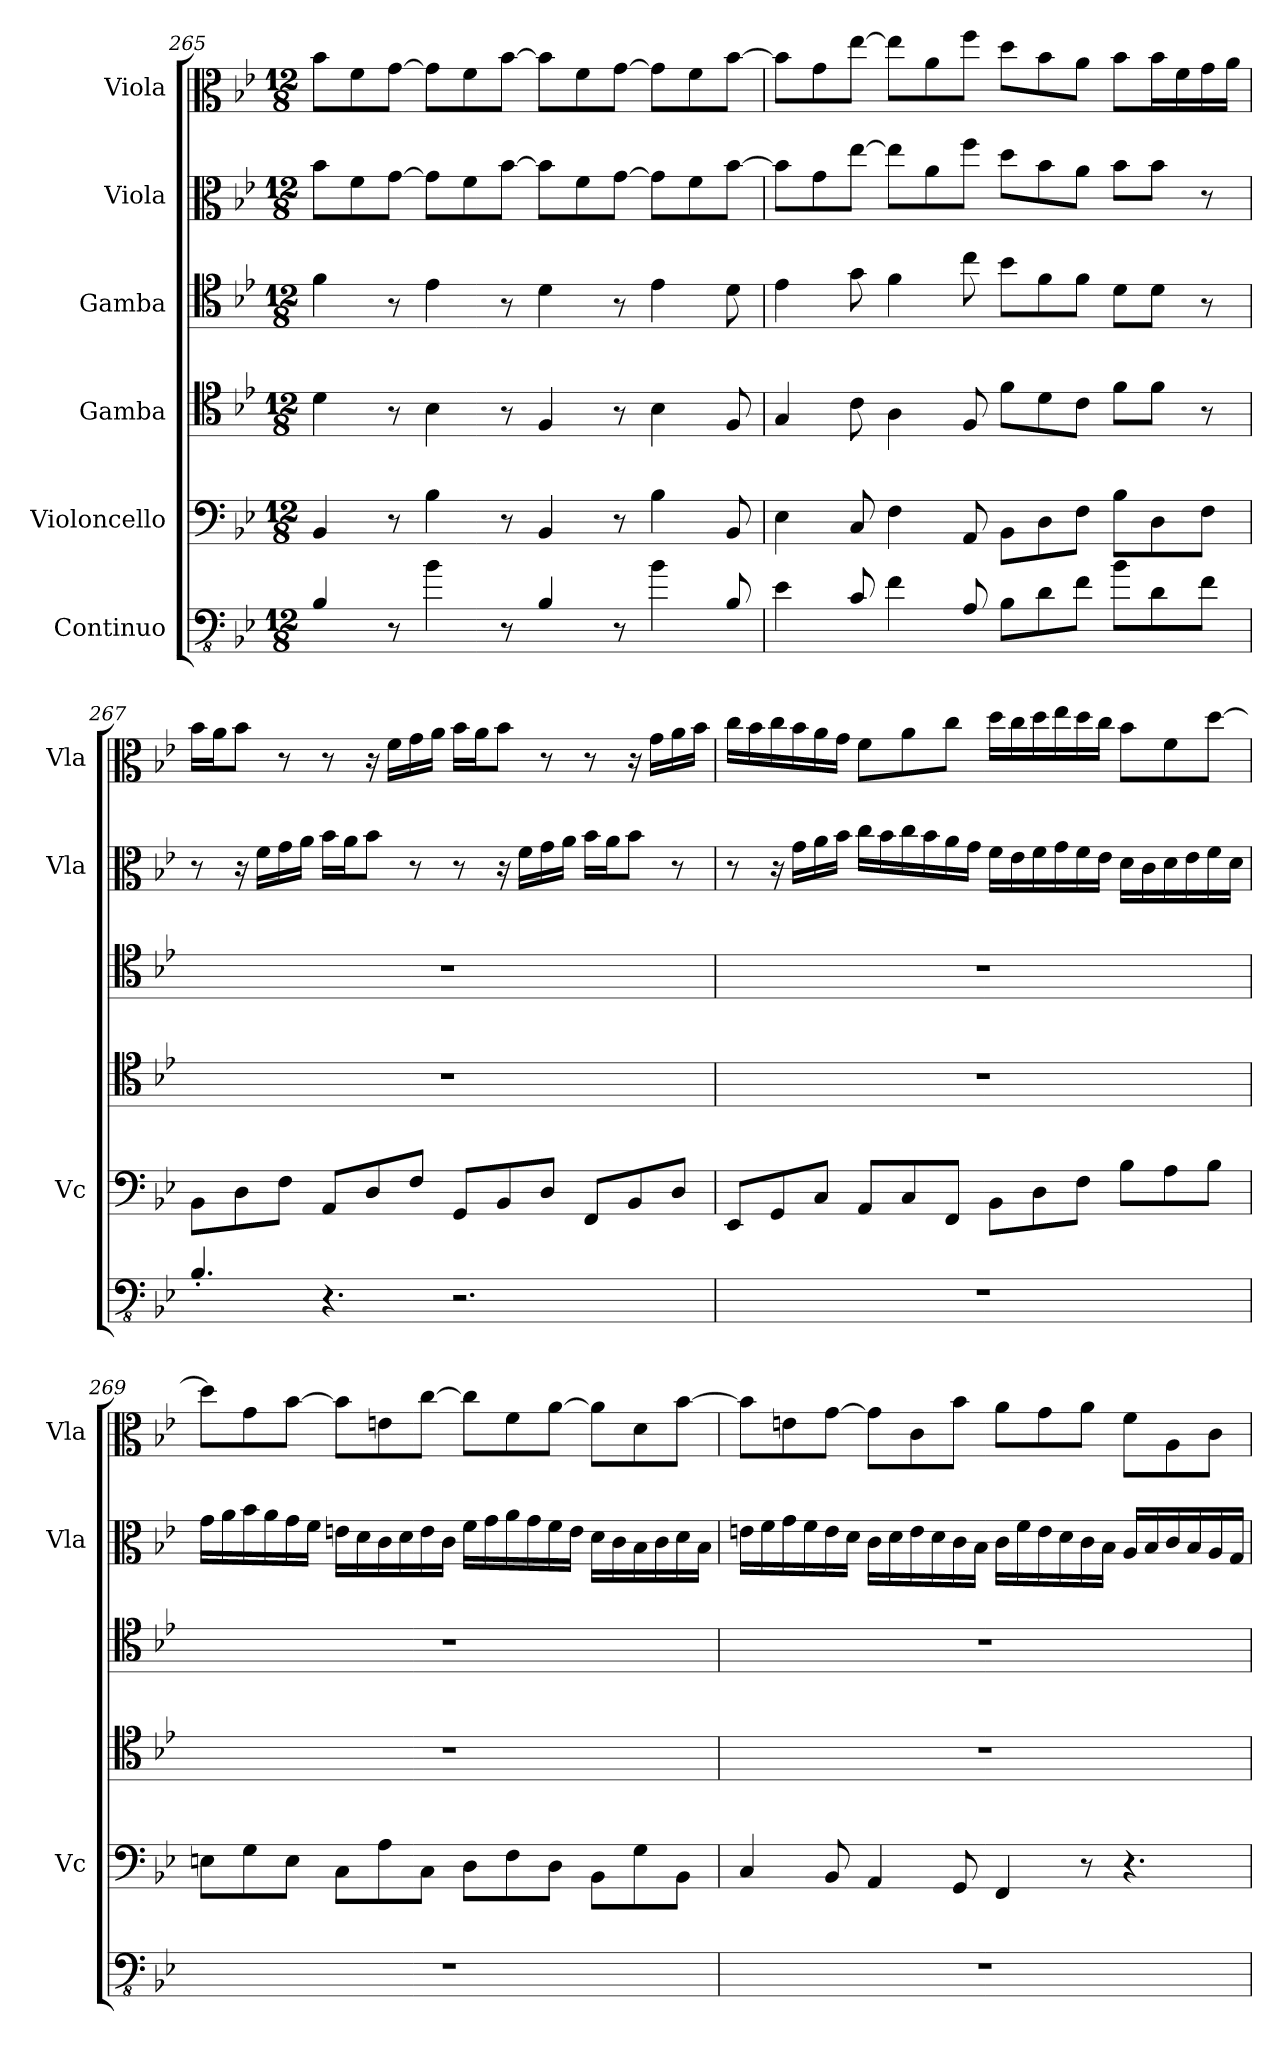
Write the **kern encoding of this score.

**kern	**kern	**kern	**kern	**kern	**kern
*part6	*part5	*part4	*part3	*part2	*part1
*staff6	*staff5	*staff4	*staff3	*staff2	*staff1
*I"Continuo	*I"Violoncello	*I"Gamba	*I"Gamba	*I"Viola	*I"Viola
*	*I'Vc	*	*	*I'Vla	*I'Vla
*clefFv4	*clefF4	*clefC4	*clefC4	*clefC3	*clefC3
*ITrd7c12	*	*	*	*	*
*k[b-e-]	*k[b-e-]	*k[b-e-]	*k[b-e-]	*k[b-e-]	*k[b-e-]
*M12/8	*M12/8	*M12/8	*M12/8	*M12/8	*M12/8
=265	=265	=265	=265	=265	=265
4BBB-/	4BB-/	4d\	4f\	8b-\L	8b-\L
.	.	.	.	8f\	8f\
8r	8r	8r	8r	[8g\J	[8g\J
4BB-\	4B-\	4B-\	4e-\	8g\L]	8g\L]
.	.	.	.	8f\	8f\
8r	8r	8r	8r	[8b-\J	[8b-\J
4BBB-/	4BB-/	4F/	4d\	8b-\L]	8b-\L]
.	.	.	.	8f\	8f\
8r	8r	8r	8r	[8g\J	[8g\J
4BB-\	4B-\	4B-\	4e-\	8g\L]	8g\L]
.	.	.	.	8f\	8f\
8BBB-/	8BB-/	8F/	8d\	[8b-\J	[8b-\J
=266	=266	=266	=266	=266	=266
4EE-\	4E-\	4G/	4e-\	8b-\L]	8b-\L]
.	.	.	.	8g\	8g\
8CC/	8C/	8c\	8g\	[8ee-\J	[8ee-\J
4FF\	4F\	4A\	4f\	8ee-\L]	8ee-\L]
.	.	.	.	8a\	8a\
8AAA/	8AA/	8F/	8cc\	8ff\J	8ff\J
8BBB-\L	8BB-\L	8f\L	8b-\L	8dd\L	8dd\L
8DD\	8D\	8d\	8f\	8b-\	8b-\
8FF\J	8F\J	8c\J	8f\J	8a\J	8a\J
8BB-\L	8B-\L	8f\L	8d\L	8b-\L	8b-\L
8DD\	8D\	8f\J	8d\J	8b-\J	16b-\L
.	.	.	.	.	16f\
8FF\J	8F\J	8r	8r	8r	16g\
.	.	.	.	.	16a\JJ
!!LO:LB:g=z
=267	=267	=267	=267	=267	=267
4.BBB-'/	8BB-\L	1.r	1.r	8r	16b-\LL
.	.	.	.	.	16a\J
.	8D\	.	.	16r	8b-\J
.	.	.	.	16f\LL	.
.	8F\J	.	.	16g\	8r
.	.	.	.	16a\JJ	.
4.r	8AA/L	.	.	16b-\LL	8r
.	.	.	.	16a\J	.
.	8D/	.	.	8b-\J	16r
.	.	.	.	.	16f\LL
.	8F/J	.	.	8r	16g\
.	.	.	.	.	16a\JJ
2.r	8GG/L	.	.	8r	16b-\LL
.	.	.	.	.	16a\J
.	8BB-/	.	.	16r	8b-\J
.	.	.	.	16f\LL	.
.	8D/J	.	.	16g\	8r
.	.	.	.	16a\JJ	.
.	8FF/L	.	.	16b-\LL	8r
.	.	.	.	16a\J	.
.	8BB-/	.	.	8b-\J	16r
.	.	.	.	.	16g\LL
.	8D/J	.	.	8r	16a\
.	.	.	.	.	16b-\JJ
!!LO:PB:g=z
=268	=268	=268	=268	=268	=268
1.r	8EE-/L	1.r	1.r	8r	16cc\LL
.	.	.	.	.	16b-\
.	8GG/	.	.	16r	16cc\
.	.	.	.	16g\LL	16b-\
.	8C/J	.	.	16a\	16a\
.	.	.	.	16b-\JJ	16g\JJ
.	8AA/L	.	.	16cc\LL	8f\L
.	.	.	.	16b-\	.
.	8C/	.	.	16cc\	8a\
.	.	.	.	16b-\	.
.	8FF/J	.	.	16a\	8cc\J
.	.	.	.	16g\JJ	.
.	8BB-\L	.	.	16f\LL	16dd\LL
.	.	.	.	16e-\	16cc\
.	8D\	.	.	16f\	16dd\
.	.	.	.	16g\	16ee-\
.	8F\J	.	.	16f\	16dd\
.	.	.	.	16e-\JJ	16cc\JJ
.	8B-\L	.	.	16d\LL	8b-\L
.	.	.	.	16c\	.
.	8A\	.	.	16d\	8f\
.	.	.	.	16e-\	.
.	8B-\J	.	.	16f\	[8dd\J
.	.	.	.	16d\JJ	.
!!LO:LB:g=z
=269	=269	=269	=269	=269	=269
1.r	8En\L	1.r	1.r	16g\LL	8dd\L]
.	.	.	.	16a\	.
.	8G\	.	.	16b-\	8g\
.	.	.	.	16a\	.
.	8E\J	.	.	16g\	[8b-\J
.	.	.	.	16f\JJ	.
.	8C\L	.	.	16en\LL	8b-\L]
.	.	.	.	16d\	.
.	8A\	.	.	16c\	8en\
.	.	.	.	16d\	.
.	8C\J	.	.	16e\	[8cc\J
.	.	.	.	16c\JJ	.
.	8D\L	.	.	16f\LL	8cc\L]
.	.	.	.	16g\	.
.	8F\	.	.	16a\	8f\
.	.	.	.	16g\	.
.	8D\J	.	.	16f\	[8a\J
.	.	.	.	16e\JJ	.
.	8BB-\L	.	.	16d\LL	8a\L]
.	.	.	.	16c\	.
.	8G\	.	.	16B-\	8d\
.	.	.	.	16c\	.
.	8BB-\J	.	.	16d\	[8b-\J
.	.	.	.	16B-\JJ	.
!!LO:PB:g=z
=270	=270	=270	=270	=270	=270
1.r	4C/	1.r	1.r	16en\LL	8b-\L]
.	.	.	.	16f\	.
.	.	.	.	16g\	8en\
.	.	.	.	16f\	.
.	8BB-/	.	.	16e\	[8g\J
.	.	.	.	16d\JJ	.
.	4AA/	.	.	16c\LL	8g\L]
.	.	.	.	16d\	.
.	.	.	.	16e\	8c\
.	.	.	.	16d\	.
.	8GG/	.	.	16c\	8b-\J
.	.	.	.	16B-\JJ	.
.	4FF/	.	.	16c\LL	8a\L
.	.	.	.	16f\	.
.	.	.	.	16e\	8g\
.	.	.	.	16d\	.
.	8r	.	.	16c\	8a\J
.	.	.	.	16B-\JJ	.
.	4.r	.	.	16A/LL	8f\L
.	.	.	.	16B-/	.
.	.	.	.	16c/	8A\
.	.	.	.	16B-/	.
.	.	.	.	16A/	8c\J
.	.	.	.	16G/JJ	.
=	=	=	=	=	=
*-	*-	*-	*-	*-	*-
